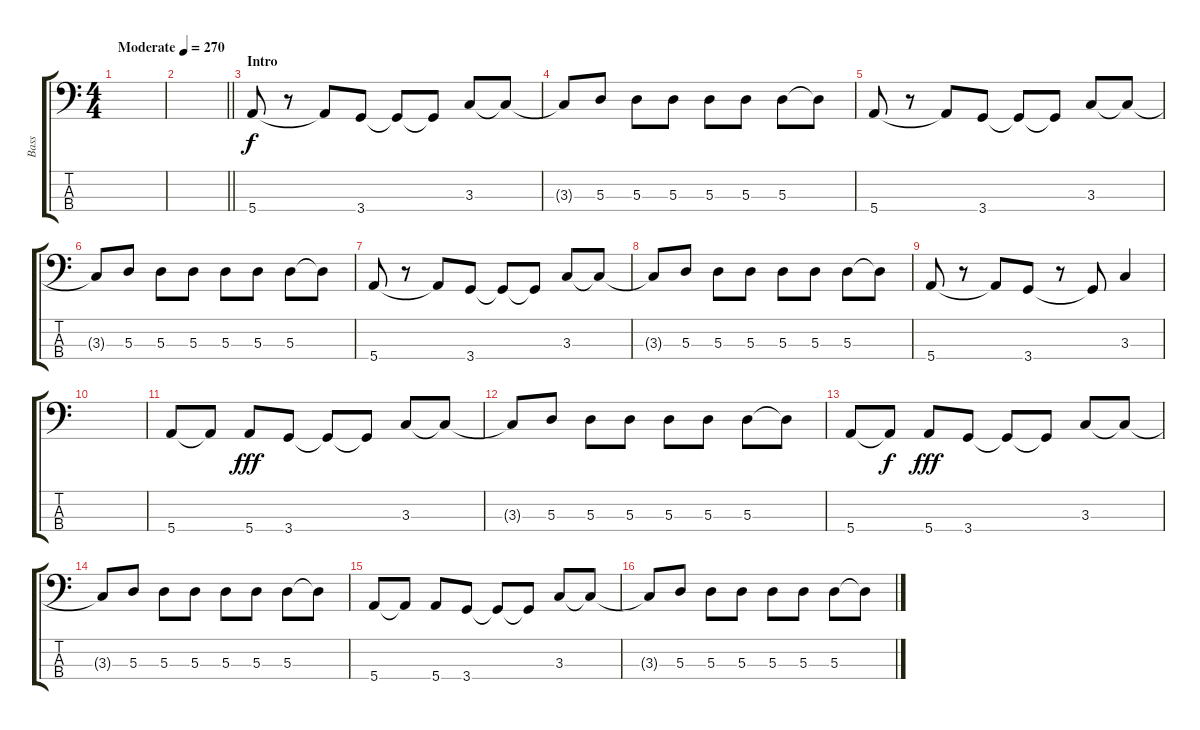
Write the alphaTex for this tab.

\track ("Bass" "Bass") {instrument electricbassfinger}
\staff {score tabs}
\tuning (G2 D2 A1 E1) {hide}
\ts (4 4)
\tempo (270 "Moderate")
\clef f4
\ks c
|
\barLineRight lightlight
|
\section ("" "Intro")
5.4.8 r.8 5.4{t}.8 3.4.8 3.4{t}.8 3.4{t}.8 3.3.8 3.3{t}.8 |
3.3{t}.8 5.3.8 5.3.8 5.3.8 5.3.8 5.3.8 5.3.8 5.3{t}.8 |
5.4.8 r.8 5.4{t}.8 3.4.8 3.4{t}.8 3.4{t}.8 3.3.8 3.3{t}.8 |
3.3{t}.8 5.3.8 5.3.8 5.3.8 5.3.8 5.3.8 5.3.8 5.3{t}.8 |
5.4.8 r.8 5.4{t}.8 3.4.8 3.4{t}.8 3.4{t}.8 3.3.8 3.3{t}.8 |
3.3{t}.8 5.3.8 5.3.8 5.3.8 5.3.8 5.3.8 5.3.8 5.3{t}.8 |
5.4.8 r.8 5.4{t}.8 3.4.8 r.8 3.4{t}.8 3.3.4 |
|
5.4.8 5.4{t}.8{dy f} 5.4.8{dy fff} 3.4.8 3.4{t}.8 3.4{t}.8 3.3.8 3.3{t}.8 |
3.3{t}.8 5.3.8 5.3.8 5.3.8 5.3.8 5.3.8 5.3.8 5.3{t}.8 |
5.4.8 5.4{t}.8{dy f} 5.4.8{dy fff} 3.4.8 3.4{t}.8 3.4{t}.8 3.3.8 3.3{t}.8 |
3.3{t}.8 5.3.8 5.3.8 5.3.8 5.3.8 5.3.8 5.3.8 5.3{t}.8 |
5.4.8 5.4{t}.8 5.4.8 3.4.8 3.4{t}.8 3.4{t}.8 3.3.8 3.3{t}.8 |
3.3{t}.8 5.3.8 5.3.8 5.3.8 5.3.8 5.3.8 5.3.8 5.3{t}.8
